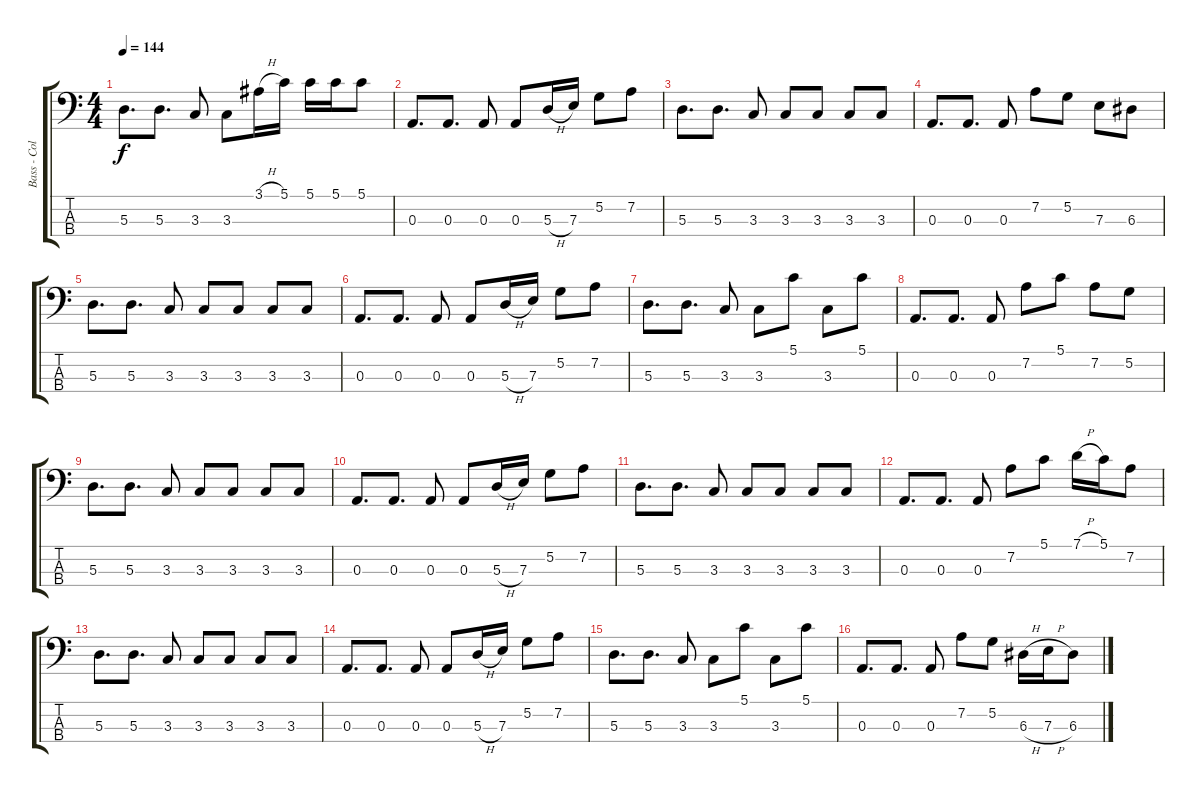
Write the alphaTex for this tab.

\track ("Bass - Colin Kimberly" "Bass - Col") {instrument electricbasspick}
\staff {score tabs}
\tuning (G2 D2 A1 E1) {hide}
\ts (4 4)
\tempo 144
\clef f4
\ks c
5.3.8{d dy f} 5.3.8{d} 3.3.8 3.3.8 3.1{h}.16 5.1.16 5.1.16 5.1.16 5.1.8 |
0.3.8{d} 0.3.8{d} 0.3.8 0.3.8 5.3{h}.16 7.3.16 5.2.8 7.2.8 |
5.3.8{d} 5.3.8{d} 3.3.8 3.3.8 3.3.8 3.3.8 3.3.8 |
0.3.8{d} 0.3.8{d} 0.3.8 7.2.8 5.2.8 7.3.8 6.3.8 |
5.3.8{d} 5.3.8{d} 3.3.8 3.3.8 3.3.8 3.3.8 3.3.8 |
0.3.8{d} 0.3.8{d} 0.3.8 0.3.8 5.3{h}.16 7.3.16 5.2.8 7.2.8 |
5.3.8{d} 5.3.8{d} 3.3.8 3.3.8 5.1.8 3.3.8 5.1.8 |
0.3.8{d} 0.3.8{d} 0.3.8 7.2.8 5.1.8 7.2.8 5.2.8 |
5.3.8{d} 5.3.8{d} 3.3.8 3.3.8 3.3.8 3.3.8 3.3.8 |
0.3.8{d} 0.3.8{d} 0.3.8 0.3.8 5.3{h}.16 7.3.16 5.2.8 7.2.8 |
5.3.8{d} 5.3.8{d} 3.3.8 3.3.8 3.3.8 3.3.8 3.3.8 |
0.3.8{d} 0.3.8{d} 0.3.8 7.2.8 5.1.8 7.1{h}.16 5.1.16 7.2.8 |
5.3.8{d} 5.3.8{d} 3.3.8 3.3.8 3.3.8 3.3.8 3.3.8 |
0.3.8{d} 0.3.8{d} 0.3.8 0.3.8 5.3{h}.16 7.3.16 5.2.8 7.2.8 |
5.3.8{d} 5.3.8{d} 3.3.8 3.3.8 5.1.8 3.3.8 5.1.8 |
0.3.8{d} 0.3.8{d} 0.3.8 7.2.8 5.2.8 6.3{h}.16 7.3{h}.16 6.3.8
